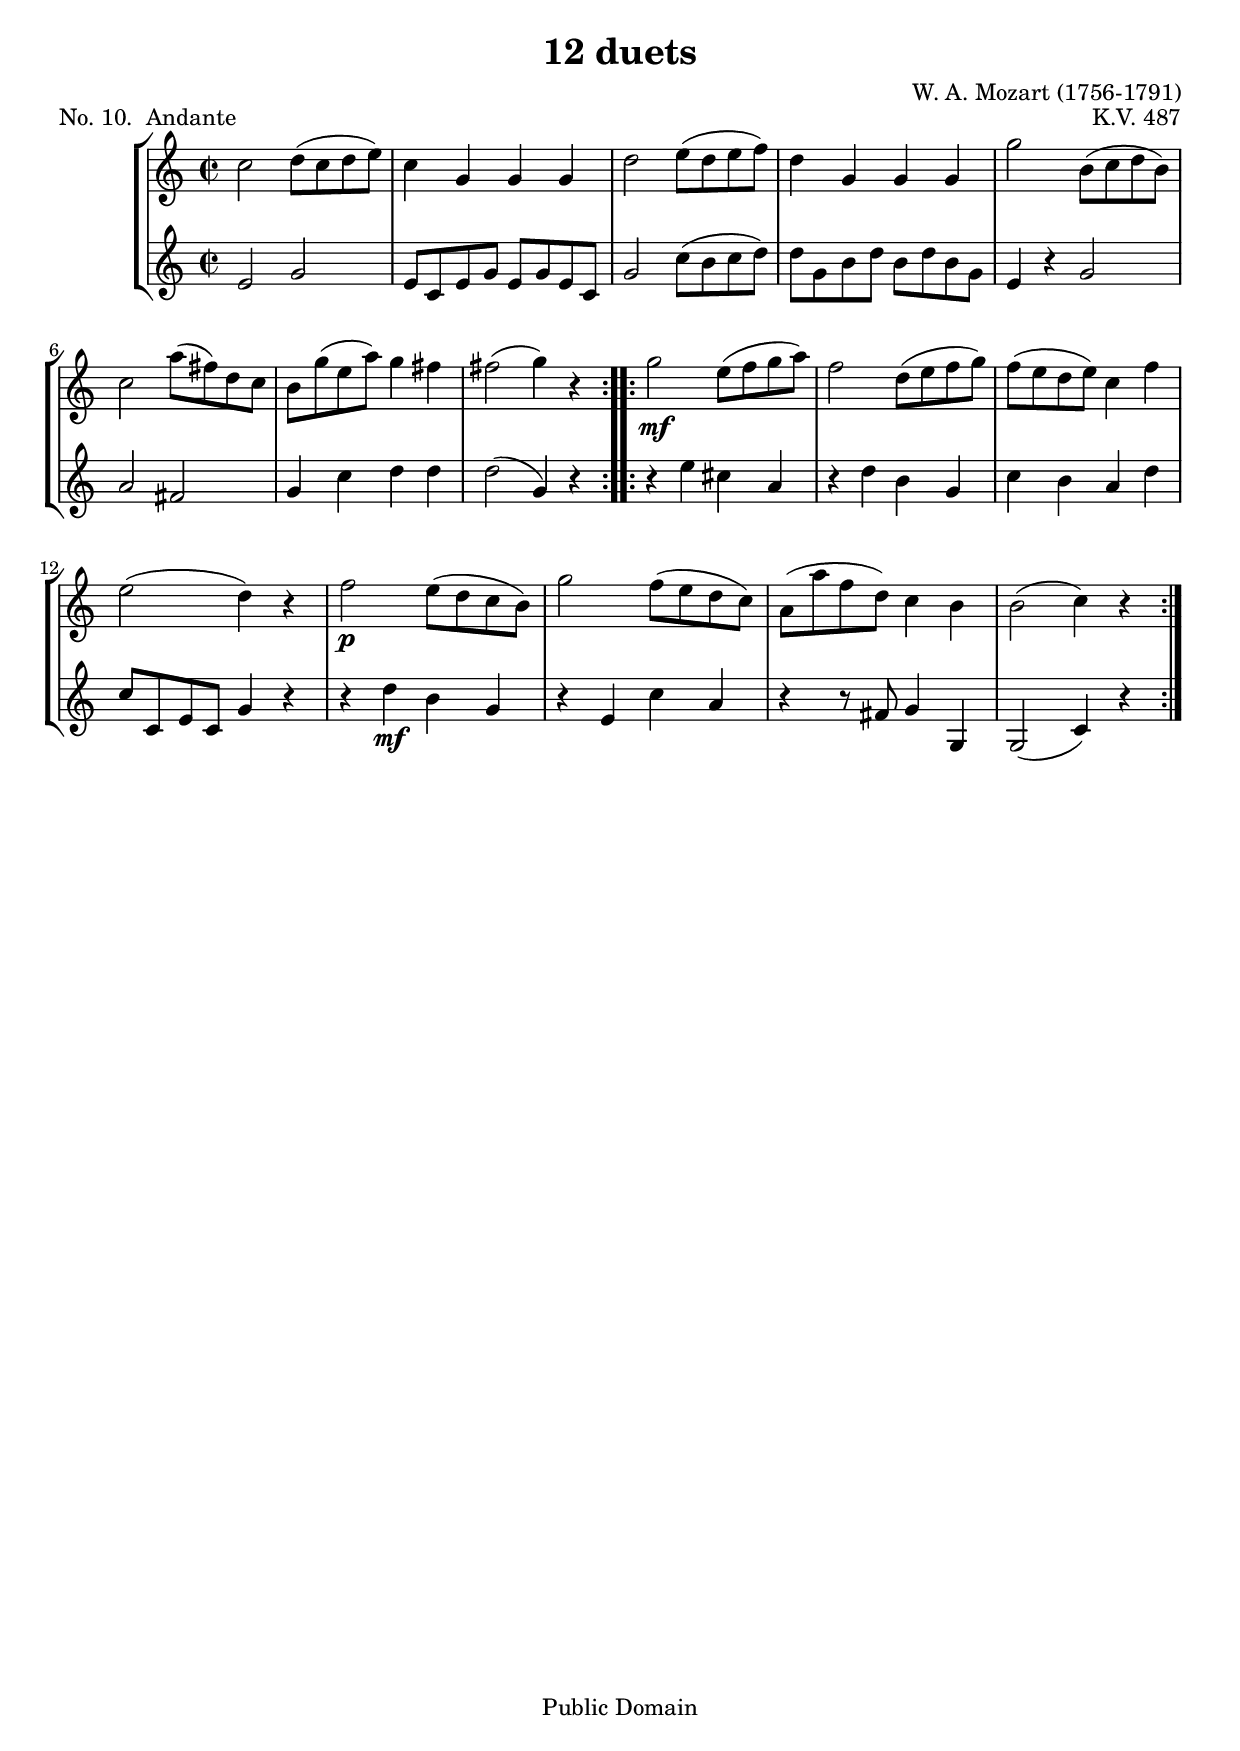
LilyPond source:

\version "2.18.0"


\header {
    title = "12 duets"
    composer = "W. A. Mozart (1756-1791)"
        
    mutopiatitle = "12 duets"
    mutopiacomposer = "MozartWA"
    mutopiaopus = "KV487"
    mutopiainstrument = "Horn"
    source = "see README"
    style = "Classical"
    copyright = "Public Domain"
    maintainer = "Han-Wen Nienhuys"
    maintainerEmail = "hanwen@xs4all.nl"
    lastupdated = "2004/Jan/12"

    opus = "K.V. 487"
}

\paper { linewidth = 18.0\cm }


global = {
    \time 2/2
    \key c \major
    }

hornI =  \relative c'' {
    \repeat volta 2 { 
    c2 d8( c d e ) |
    c4 g  g g
    d'2 e8( d e f )
    d4 g, g g |
    g'2 b,8( c d b) |
    c2 a'8( fis) d c |
    b g'( e a) g4 fis fis2( g4) r
    }

    \repeat volta 2 {
	g2\mf e8( f g a )
	f2 d8( e f g)|
	f( e d e )
	c4 f |
	e2(d4) r
	f2\p e8( d c b) |
	g'2 f8(e  d c) |
	a( a' f d ) c4 b |
	b2( c4) r
    }
}

hornII =  \relative c' {
    \repeat volta 2 {
	e2 g
	e8 c e g e g e c |
	g'2 c8( b c d)
	d g, b d b d b g |
	e4 r g2 |
	a2 fis |
	g4 c d d |
	d2( g,4) r4  |
    }

    \repeat volta 2 {
	r4 e'4 cis a |
	r d b g |
	c b a d |
	c8 c, e c g'4 r |
	r d'\mf b g |
	r e c' a |
	r4 r8 fis8
	g4 g, g2( c4) r
    }
    }

\score {
   \new StaffGroup <<
    \new Staff << \global \hornI >>
    \new Staff <<\global \hornII >>
    >>
  \layout { }

  \midi {
    \tempo 4 = 70
  }

\header {
    piece = "No. 10.  Andante"
}
   }
